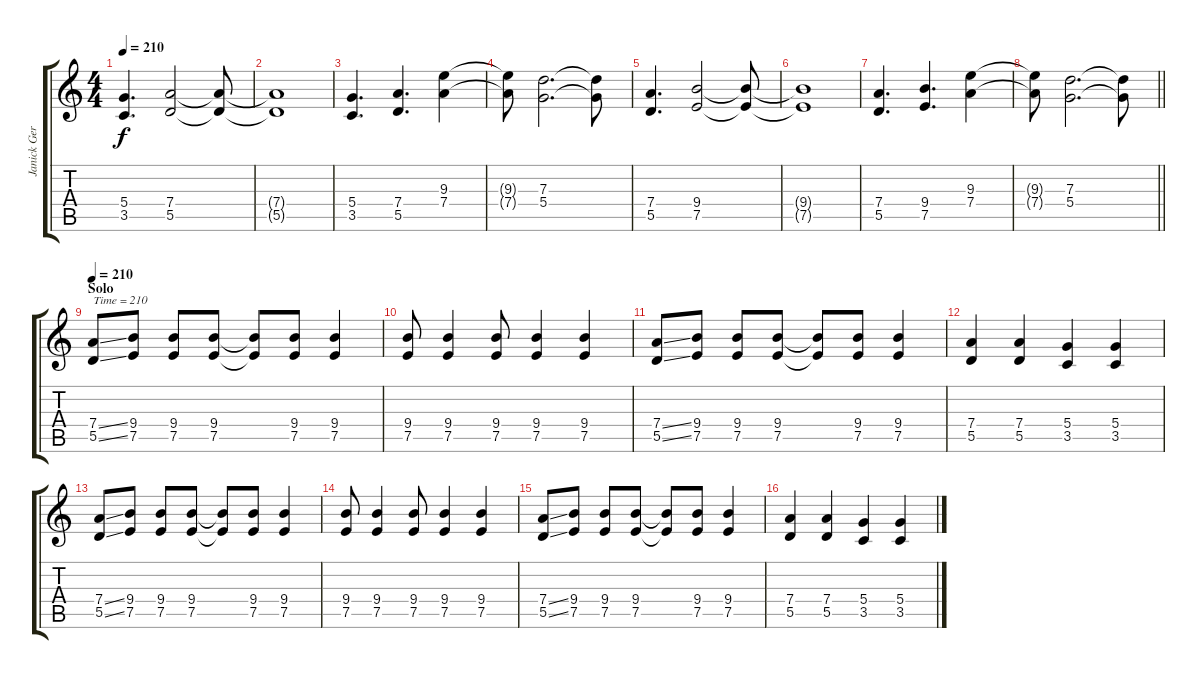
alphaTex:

\track ("Janick Gers" "Janick Ger") {instrument distortionguitar}
\staff {score tabs}
\tuning (E4 B3 G3 D3 A2 E2) {hide}
\ts (4 4)
\tempo 210
\clef g2
\ks c
(5.4 3.5).4{d dy f} (7.4 5.5).2 (7.4{t} 5.5{t}).8 |
(7.4{t} 5.5{t}).1 |
(5.4 3.5).4{d} (7.4 5.5).4{d} (9.3 7.4).4 |
(9.3{t} 7.4{t}).8 (7.3 5.4).2{d} (7.3{t} 5.4{t}).8 |
(7.4 5.5).4{d} (9.4 7.5).2 (9.4{t} 7.5{t}).8 |
(9.4{t} 7.5{t}).1 |
(7.4 5.5).4{d} (9.4 7.5).4{d} (9.3 7.4).4 |
\barLineRight lightlight
(9.3{t} 7.4{t}).8 (7.3 5.4).2{d} (7.3{t} 5.4{t}).8 |
\section ("" "Solo")
\tempo 210
(7.4{ss} 5.5{ss}).8{txt "Time = 210"} (9.4 7.5).8 (9.4 7.5).8 (9.4 7.5).8 (9.4{t} 7.5{t}).8 (9.4 7.5).8 (9.4 7.5).4 |
(9.4 7.5).8 (9.4 7.5).4 (9.4 7.5).8 (9.4 7.5).4 (9.4 7.5).4 |
(7.4{ss} 5.5{ss}).8 (9.4 7.5).8 (9.4 7.5).8 (9.4 7.5).8 (9.4{t} 7.5{t}).8 (9.4 7.5).8 (9.4 7.5).4 |
(7.4 5.5).4 (7.4 5.5).4 (5.4 3.5).4 (5.4 3.5).4 |
(7.4{ss} 5.5{ss}).8 (9.4 7.5).8 (9.4 7.5).8 (9.4 7.5).8 (9.4{t} 7.5{t}).8 (9.4 7.5).8 (9.4 7.5).4 |
(9.4 7.5).8 (9.4 7.5).4 (9.4 7.5).8 (9.4 7.5).4 (9.4 7.5).4 |
(7.4{ss} 5.5{ss}).8 (9.4 7.5).8 (9.4 7.5).8 (9.4 7.5).8 (9.4{t} 7.5{t}).8 (9.4 7.5).8 (9.4 7.5).4 |
(7.4 5.5).4 (7.4 5.5).4 (5.4 3.5).4 (5.4 3.5).4
